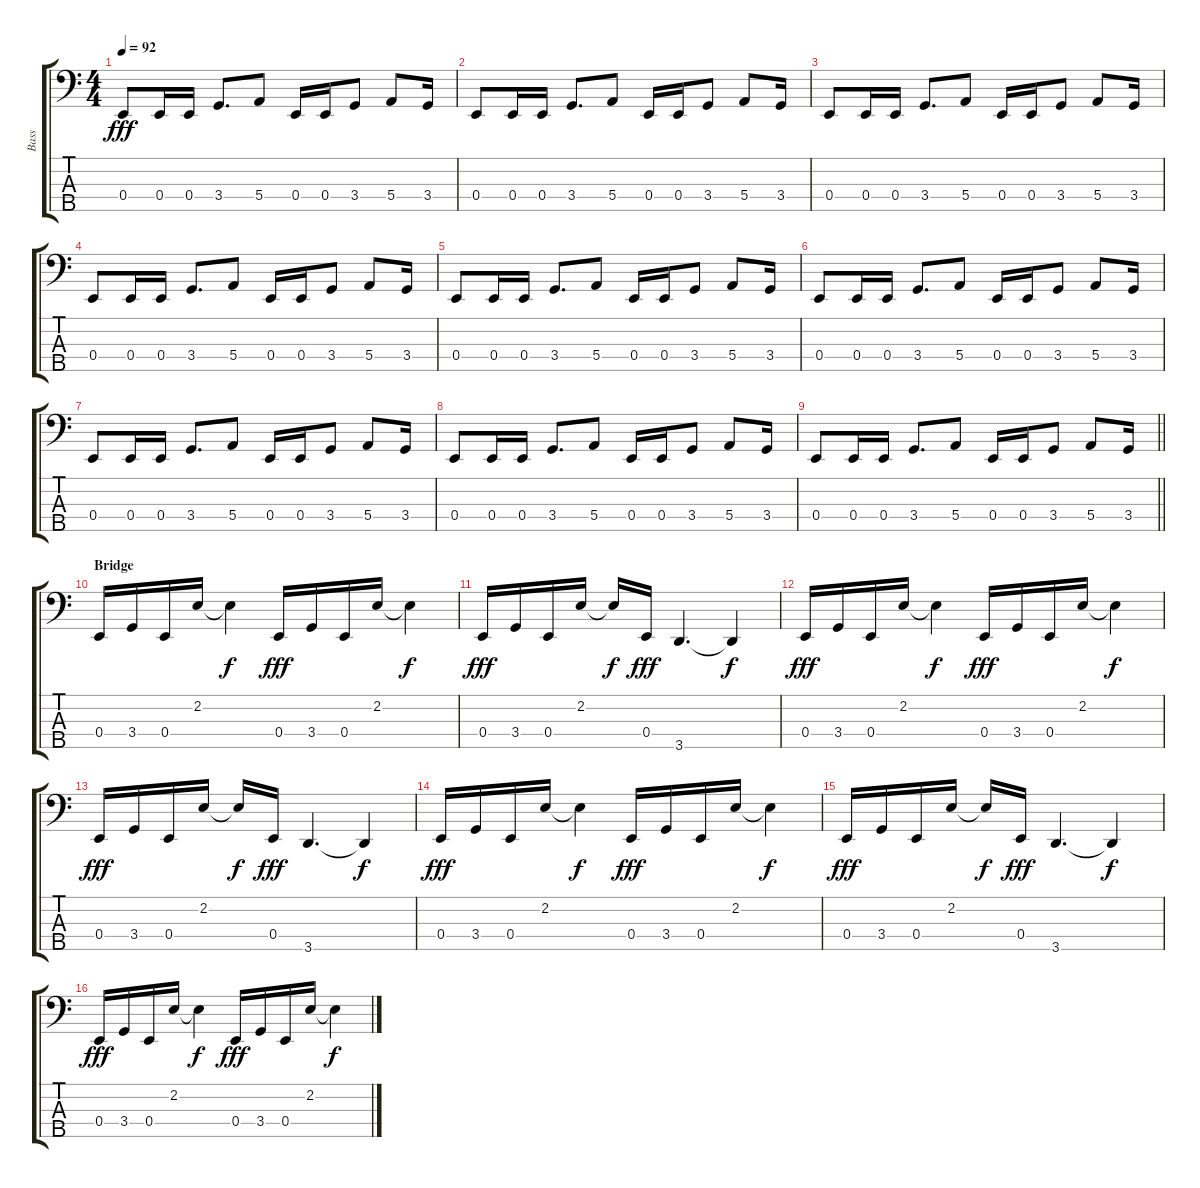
\track ("Bass" "Bass") {instrument electricbasspick}
\staff {score tabs}
\tuning (G2 D2 A1 E1 B0) {hide}
\ts (4 4)
\tempo 92
\clef f4
\ks c
0.4.8{dy fff} 0.4.16 0.4.16 3.4.8{d} 5.4.8 0.4.16 0.4.16 3.4.8 5.4.8 3.4.16 |
0.4.8 0.4.16 0.4.16 3.4.8{d} 5.4.8 0.4.16 0.4.16 3.4.8 5.4.8 3.4.16 |
0.4.8 0.4.16 0.4.16 3.4.8{d} 5.4.8 0.4.16 0.4.16 3.4.8 5.4.8 3.4.16 |
0.4.8 0.4.16 0.4.16 3.4.8{d} 5.4.8 0.4.16 0.4.16 3.4.8 5.4.8 3.4.16 |
0.4.8 0.4.16 0.4.16 3.4.8{d} 5.4.8 0.4.16 0.4.16 3.4.8 5.4.8 3.4.16 |
0.4.8 0.4.16 0.4.16 3.4.8{d} 5.4.8 0.4.16 0.4.16 3.4.8 5.4.8 3.4.16 |
0.4.8 0.4.16 0.4.16 3.4.8{d} 5.4.8 0.4.16 0.4.16 3.4.8 5.4.8 3.4.16 |
0.4.8 0.4.16 0.4.16 3.4.8{d} 5.4.8 0.4.16 0.4.16 3.4.8 5.4.8 3.4.16 |
\barLineRight lightlight
0.4.8 0.4.16 0.4.16 3.4.8{d} 5.4.8 0.4.16 0.4.16 3.4.8 5.4.8 3.4.16 |
\section ("" "Bridge")
0.4.16 3.4.16 0.4.16 2.2.16 2.2{t}.4{dy f} 0.4.16{dy fff} 3.4.16 0.4.16 2.2.16 2.2{t}.4{dy f} |
0.4.16{dy fff} 3.4.16 0.4.16 2.2.16 2.2{t}.16{dy f} 0.4.16{dy fff} 3.5.4{d} 3.5{t}.4{dy f} |
0.4.16{dy fff} 3.4.16 0.4.16 2.2.16 2.2{t}.4{dy f} 0.4.16{dy fff} 3.4.16 0.4.16 2.2.16 2.2{t}.4{dy f} |
0.4.16{dy fff} 3.4.16 0.4.16 2.2.16 2.2{t}.16{dy f} 0.4.16{dy fff} 3.5.4{d} 3.5{t}.4{dy f} |
0.4.16{dy fff} 3.4.16 0.4.16 2.2.16 2.2{t}.4{dy f} 0.4.16{dy fff} 3.4.16 0.4.16 2.2.16 2.2{t}.4{dy f} |
0.4.16{dy fff} 3.4.16 0.4.16 2.2.16 2.2{t}.16{dy f} 0.4.16{dy fff} 3.5.4{d} 3.5{t}.4{dy f} |
0.4.16{dy fff} 3.4.16 0.4.16 2.2.16 2.2{t}.4{dy f} 0.4.16{dy fff} 3.4.16 0.4.16 2.2.16 2.2{t}.4{dy f}
